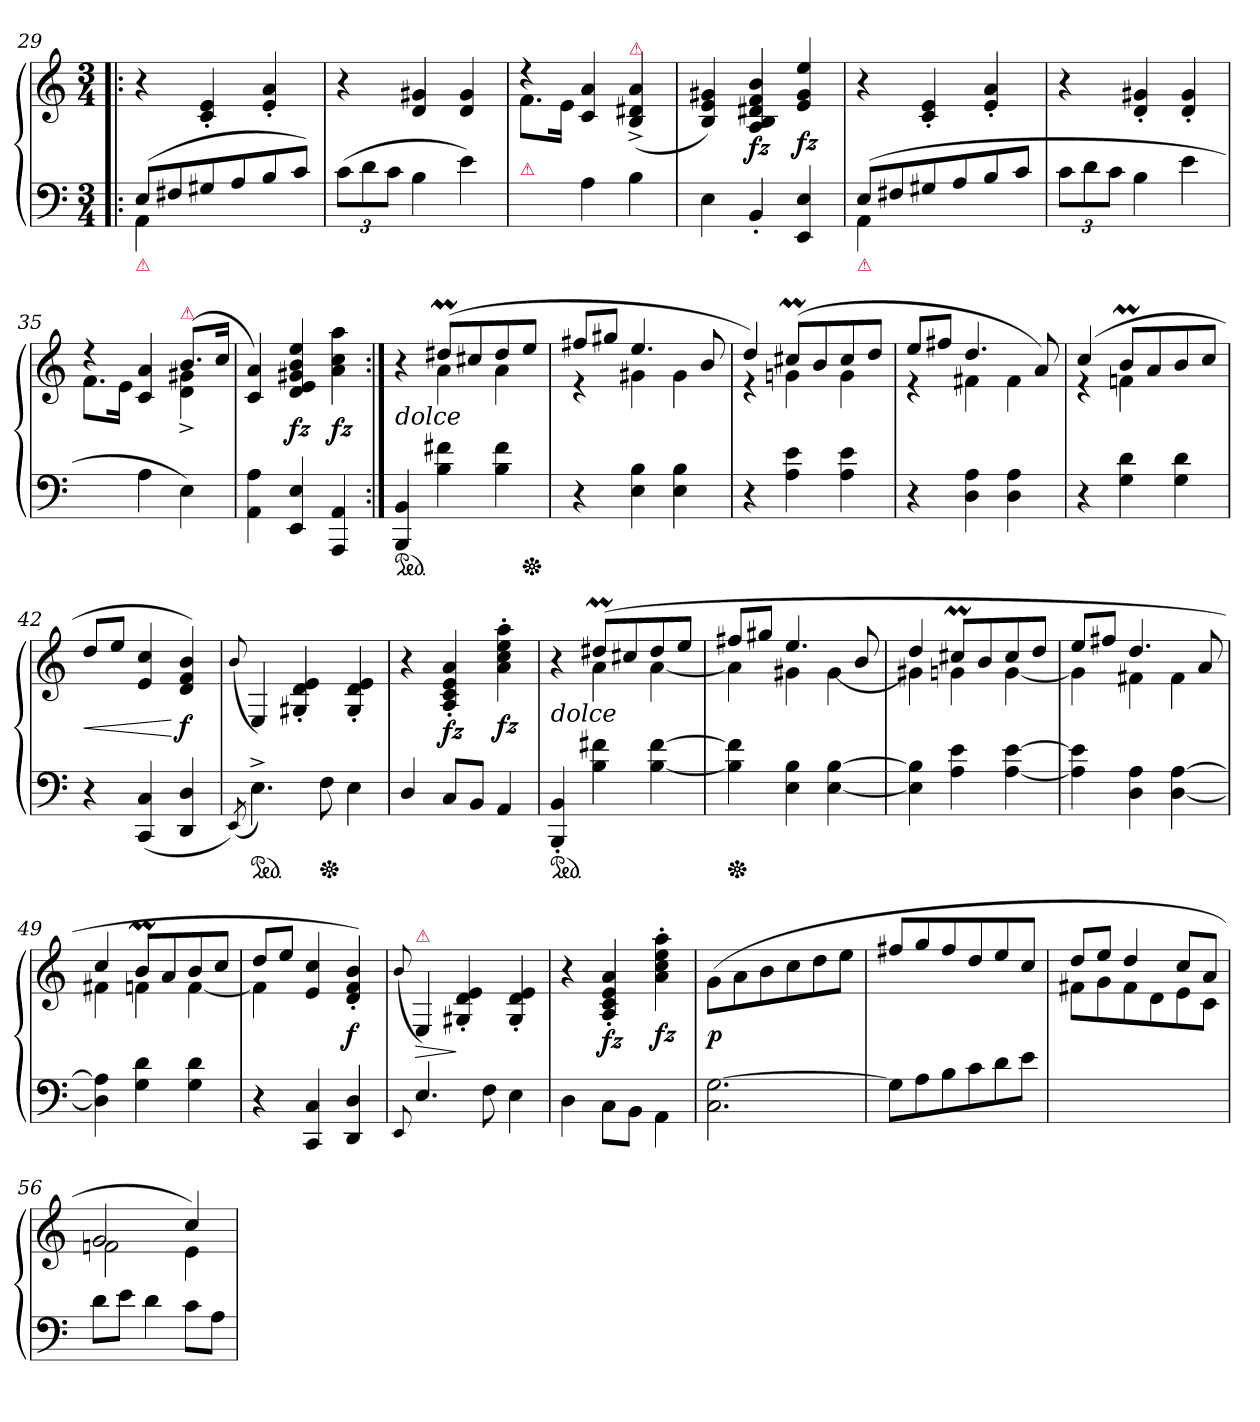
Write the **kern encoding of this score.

**kern	**kern	**dynam
*part1	*part1	*part1
*staff2	*staff1	*staff1/2
*clefF4	*clefG2	*
*k[]	*k[]	*
*M3/4	*M3/4	*
=29!|:	=29!|:	=29!|:
*^	*	*
!LO:TX:b:color=crimson:t=⚠	!	!	!
(<8EL	4AA	4r	.
8F#X	.	.	.
8G#X	2ryy	4c'< 4e'<	.
8A	.	.	.
8B	.	4e' 4a'	.
8cJ)	.	.	.
*v	*v	*	*
=30	=30	=30
(12cL	4r	.
12d	.	.
12cJ	.	.
4B	4d 4g#X	.
4e)	4d 4g#	.
=31	=31	=31
*	*^	*
!LO:TX:a:color=crimson:t=⚠	!	!	!
4ryy	4rdd	8.fL	.
.	.	16eJk	.
4A	4c 4a	2ryy	.
!	!LO:TX:a:color=crimson:t=⚠	!	!
4B	(>4B^< 4d#X^< 4a^<	.	.
*	*v	*v	*
=32	=32	=32
4E	4B 4e 4g#X)	.
4BB'</	4A 4B 4d#X 4f 4b	fz
4EE/ 4E/	4e 4g# 4ee	fz
=33	=33	=33
*^	*	*
!LO:TX:b:color=crimson:t=⚠	!	!	!
(8EL	4AA	4r	.
8F#X	.	.	.
8G#X	2ryy	4c'< 4e'<	.
8A	.	.	.
8B	.	4e' 4a'	.
8cJ	.	.	.
*v	*v	*	*
=34	=34	=34
12cL	4r	.
12d	.	.
12cJ	.	.
4B	4d'< 4g#X'<	.
4e	4d'< 4g#'<	.
=35	=35	=35
*	*^	*
4ryy	4rdd	8.fL	.
.	.	16eJk	.
4A	4c 4a	4ryy	.
!	!LO:TX:a:color=crimson:t=⚠	!	!
4E)	(8.bL	4d^< 4g#X^<	.
.	16ccJk	.	.
*	*v	*v	*
=36	=36	=36
4AA 4A	4c 4a)	.
4EE 4E	4d 4e 4g#X 4b 4ee	fz
4AAA 4AA	4a 4cc 4aa	fz
=37:|!	=37:|!	=37:|!
*	*^	*
!	!LO:TX:b:i:t=dolce	!	!
*ped	*	*	*
4BBB 4BB	4ryy	4r	.
4B 4f#X	(8dd#XmL	4a	.
.	8cc#X	.	.
4B 4f#	8dd#	4a	.
*Xped	*	*	*
.	8eeJ	.	.
=38	=38	=38	=38
4r	8ff#XL	4r	.
.	8gg#XJ	.	.
4E 4B	4.ee	4g#X	.
4E 4B	.	4g#	.
.	8b	.	.
=39	=39	=39	=39
4r	4dd)	4r	.
4A 4e	(8cc#XmL	4gn	.
.	8b	.	.
4A 4e	8cc#	4g	.
.	8ddJ	.	.
=40	=40	=40	=40
4r	8eeL	4r	.
.	8ff#XJ	.	.
4D 4A	4.dd	4f#X	.
4D 4A	.	4f#	.
.	8a)	.	.
=41	=41	=41	=41
4r	(4cc	4r	.
4G 4d	8bmL	4fn	.
.	8a	.	.
4G 4d	8b	4ryy	.
.	8ccJ	.	.
*	*v	*v	*
=42	=42	=42
4r	8dd/L	<
.	8eeJ	.
(>4CC 4C	4e 4cc	.
4DD 4D	4d 4f 4b)	[ f
=43	=43	=43
(<8qEE/)	(<8qqb	.
!LO:TX:a:color=crimson:t=⚠	!	!
*ped	*	*
4.E^>)	4E/)	.
.	4G#X'< 4d'< 4e'<	.
*Xped	*	*
8F	.	.
4E	4G#'< 4d'< 4e'<	.
=44	=44	=44
4D/	4r	.
8CL	4A'< 4c'< 4e'< 4a'<	fz
8BBJ	.	.
4AA	4a'> 4cc'> 4ee'> 4aa'>	fz
=45	=45	=45
*	*^	*
!	!LO:TX:b:i:t=dolce	!	!
*ped	*	*	*
4BBB' 4BB'	4ryy	4r	.
4B 4f#X	(8dd#XmL	4a	.
.	8cc#X	.	.
[4B [4f#	8dd#	[4a	.
.	8eeJ	.	.
=46	=46	=46	=46
*Xped	*	*	*
4B] 4f#]	8ff#XL	4a]	.
.	8gg#XJ	.	.
4E 4B	4.ee	4g#X	.
[4E [4B	.	[4g#	.
.	8b	.	.
=47	=47	=47	=47
4E] 4B]	4dd	4g#X]	.
4A 4e	8cc#XmL	4gn	.
.	8b	.	.
[4A [4e	8cc#	[4g	.
.	8ddJ	.	.
=48	=48	=48	=48
4A] 4e]	8eeL	4g]	.
.	8ff#XJ	.	.
4D 4A	4.dd	4f#X	.
[4D [4A	.	4f#	.
.	8a	.	.
=49	=49	=49	=49
4D] 4A]	4cc	4f#X	.
4G 4d	8bmL	4fn	.
.	8a	.	.
4G 4d	8b	[4f	.
.	8ccJ	.	.
=50	=50	=50	=50
4r	8ddL	4f]	.
.	8eeJ	.	.
4CC 4C	4e 4cc	2ryy	.
4DD 4D	4d'> 4f'> 4b'>)	.	f
*	*v	*v	*
=51	=51	=51
8qqEE/	(<8qqb	.
!	!LO:TX:a:color=crimson:t=⚠	!
4.E/	4E)	>
.	4G#X'> 4d'> 4e'>	]
8F	.	.
4E	4G#'> 4d'> 4e'>	.
=52	=52	=52
4D	4r	.
8C\L	4A'> 4c'> 4e'> 4a'>	fz
8BB\J	.	.
4AA\	4a'> 4cc'> 4ee'> 4aa'>	fz
=53	=53	=53
2.C [2.G	(>8g\L	p
.	8a\	.
.	8b\	.
.	8cc\	.
.	8dd\	.
.	8ee\J	.
=54	=54	=54
8GL]	8ff#X/L	.
8A	8gg/	.
8B	8ff#/	.
8c	8dd/	.
8d\	8ee/	.
8e\J	8cc/J	.
=55	=55	=55
*	*^	*
2.ryy	8ddL	8f#XL	.
.	8eeJ	8g	.
.	4dd	8f#	.
.	.	8d	.
.	8ccL	8e	.
.	8aJ	8cJ	.
=56	=56	=56	=56
8dL	2g/	2fn	.
8eJ	.	.	.
4d	.	.	.
8cL	4cc/)	4e	.
8AJ	.	.	.
*	*v	*v	*
=	=	=
*-	*-	*-
